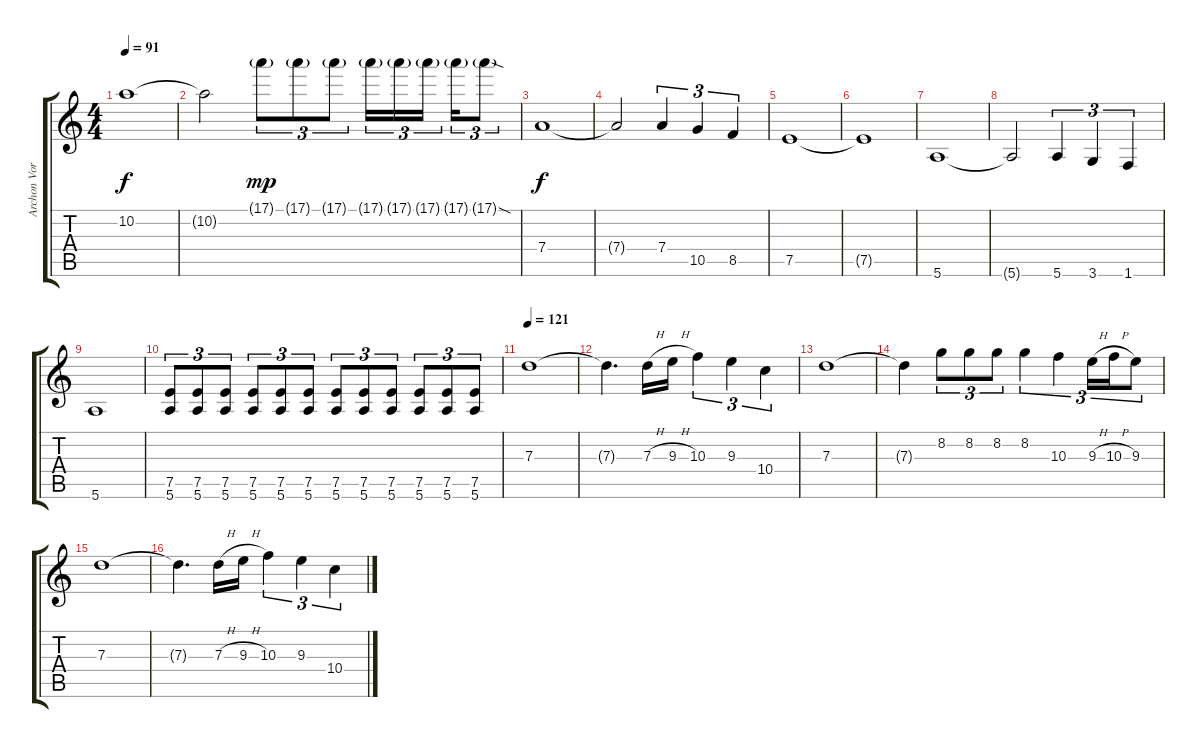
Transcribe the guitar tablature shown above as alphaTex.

\track ("Archon Vorskaath" "Archon Vor") {instrument distortionguitar}
\staff {score tabs}
\tuning (E4 B3 G3 D3 A2 E2) {hide}
\ts (4 4)
\tempo 91
\clef g2
\ks c
10.2.1{dy f} |
10.2{t}.2 17.1{g}.8{tu (3 2) dy mp} 17.1{g}.8{tu (3 2)} 17.1{g}.8{tu (3 2)} 17.1{g}.16{tu (3 2)} 17.1{g}.16{tu (3 2)} 17.1{g}.16{tu (3 2) beam splitsecondary} 17.1{g}.16{tu (3 2)} 17.1{sod g}.8{tu (3 2)} |
7.4.1{dy f} |
7.4{t}.2 7.4.4{tu (3 2)} 10.5.4{tu (3 2)} 8.5.4{tu (3 2)} |
7.5.1 |
7.5{t}.1 |
5.6.1 |
5.6{t}.2 5.6.4{tu (3 2)} 3.6.4{tu (3 2)} 1.6.4{tu (3 2)} |
5.6.1 |
(7.5 5.6).8{tu (3 2)} (7.5 5.6).8{tu (3 2)} (7.5 5.6).8{tu (3 2)} (7.5 5.6).8{tu (3 2)} (7.5 5.6).8{tu (3 2)} (7.5 5.6).8{tu (3 2)} (7.5 5.6).8{tu (3 2)} (7.5 5.6).8{tu (3 2)} (7.5 5.6).8{tu (3 2)} (7.5 5.6).8{tu (3 2)} (7.5 5.6).8{tu (3 2)} (7.5 5.6).8{tu (3 2)} |
\tempo 121
7.3.1 |
7.3{t}.4{d} 7.3{h}.16 9.3{h}.16 10.3.4{tu (3 2)} 9.3.4{tu (3 2)} 10.4.4{tu (3 2)} |
7.3.1 |
7.3{t}.4 8.2.8{tu (3 2)} 8.2.8{tu (3 2)} 8.2.8{tu (3 2)} 8.2.4{tu (3 2)} 10.3.4{tu (3 2)} 9.3{h}.16{tu (3 2)} 10.3{h}.16{tu (3 2)} 9.3.8{tu (3 2)} |
7.3.1 |
7.3{t}.4{d} 7.3{h}.16 9.3{h}.16 10.3.4{tu (3 2)} 9.3.4{tu (3 2)} 10.4.4{tu (3 2)}
